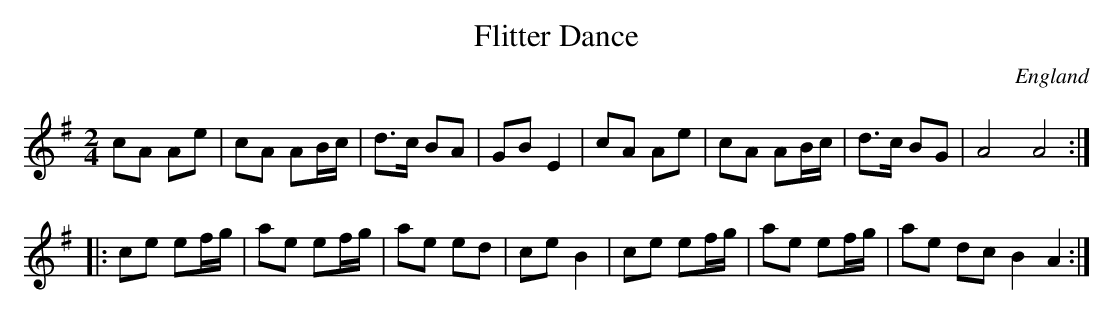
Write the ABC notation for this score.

X:1
T:Flitter Dance
O:England
M:2/4
L:1/8
K:ADor
cA Ae | cA AB/c/ | d>c BA | GB E2 |\
cA Ae | cA AB/c/ | d>c BG | A4 A4 :|
|:\
ce ef/g/ | ae ef/g/ | ae ed | ce B2 |\
ce ef/g/ | ae ef/g/ | ae dc B2A2 :|
